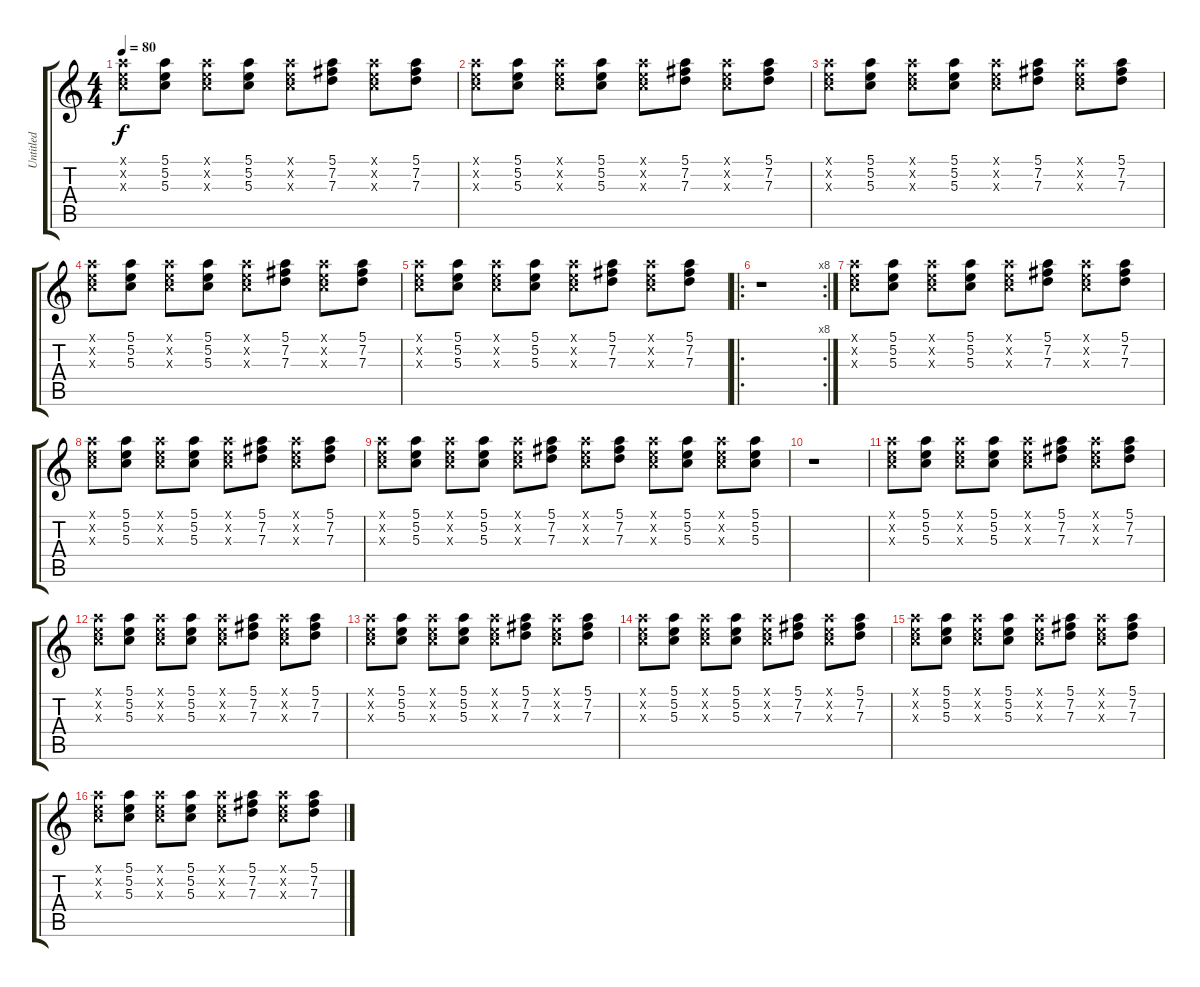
\track ("Untitled" "Untitled") {instrument distortionguitar}
\staff {score tabs}
\tuning (E4 B3 G3 D3 A2 E2) {hide}
\ts (4 4)
\tempo 80
\clef g2
\ks c
(5.1{x} 5.2{x} 5.3{x}).8{dy f} (5.1 5.2 5.3).8 (5.1{x} 5.2{x} 5.3{x}).8 (5.1 5.2 5.3).8 (5.1{x} 5.2{x} 5.3{x}).8 (5.1 7.2 7.3).8 (5.1{x} 5.2{x} 5.3{x}).8 (5.1 7.2 7.3).8 |
(5.1{x} 5.2{x} 5.3{x}).8 (5.1 5.2 5.3).8 (5.1{x} 5.2{x} 5.3{x}).8 (5.1 5.2 5.3).8 (5.1{x} 5.2{x} 5.3{x}).8 (5.1 7.2 7.3).8 (5.1{x} 5.2{x} 5.3{x}).8 (5.1 7.2 7.3).8 |
(5.1{x} 5.2{x} 5.3{x}).8 (5.1 5.2 5.3).8 (5.1{x} 5.2{x} 5.3{x}).8 (5.1 5.2 5.3).8 (5.1{x} 5.2{x} 5.3{x}).8 (5.1 7.2 7.3).8 (5.1{x} 5.2{x} 5.3{x}).8 (5.1 7.2 7.3).8 |
(5.1{x} 5.2{x} 5.3{x}).8 (5.1 5.2 5.3).8 (5.1{x} 5.2{x} 5.3{x}).8 (5.1 5.2 5.3).8 (5.1{x} 5.2{x} 5.3{x}).8 (5.1 7.2 7.3).8 (5.1{x} 5.2{x} 5.3{x}).8 (5.1 7.2 7.3).8 |
(5.1{x} 5.2{x} 5.3{x}).8 (5.1 5.2 5.3).8 (5.1{x} 5.2{x} 5.3{x}).8 (5.1 5.2 5.3).8 (5.1{x} 5.2{x} 5.3{x}).8 (5.1 7.2 7.3).8 (5.1{x} 5.2{x} 5.3{x}).8 (5.1 7.2 7.3).8 |
\ro
\rc 8
r.1 |
(5.1{x} 5.2{x} 5.3{x}).8 (5.1 5.2 5.3).8 (5.1{x} 5.2{x} 5.3{x}).8 (5.1 5.2 5.3).8 (5.1{x} 5.2{x} 5.3{x}).8 (5.1 7.2 7.3).8 (5.1{x} 5.2{x} 5.3{x}).8 (5.1 7.2 7.3).8 |
(5.1{x} 5.2{x} 5.3{x}).8 (5.1 5.2 5.3).8 (5.1{x} 5.2{x} 5.3{x}).8 (5.1 5.2 5.3).8 (5.1{x} 5.2{x} 5.3{x}).8 (5.1 7.2 7.3).8 (5.1{x} 5.2{x} 5.3{x}).8 (5.1 7.2 7.3).8 |
(5.1{x} 5.2{x} 5.3{x}).8 (5.1 5.2 5.3).8 (5.1{x} 5.2{x} 5.3{x}).8 (5.1 5.2 5.3).8 (5.1{x} 5.2{x} 5.3{x}).8 (5.1 7.2 7.3).8 (5.1{x} 5.2{x} 5.3{x}).8 (5.1 7.2 7.3).8 (5.1{x} 5.2{x} 5.3{x}).8 (5.1 5.2 5.3).8 (5.1{x} 5.2{x} 5.3{x}).8 (5.1 5.2 5.3).8 |
r.1 |
(5.1{x} 5.2{x} 5.3{x}).8 (5.1 5.2 5.3).8 (5.1{x} 5.2{x} 5.3{x}).8 (5.1 5.2 5.3).8 (5.1{x} 5.2{x} 5.3{x}).8 (5.1 7.2 7.3).8 (5.1{x} 5.2{x} 5.3{x}).8 (5.1 7.2 7.3).8 |
(5.1{x} 5.2{x} 5.3{x}).8 (5.1 5.2 5.3).8 (5.1{x} 5.2{x} 5.3{x}).8 (5.1 5.2 5.3).8 (5.1{x} 5.2{x} 5.3{x}).8 (5.1 7.2 7.3).8 (5.1{x} 5.2{x} 5.3{x}).8 (5.1 7.2 7.3).8 |
(5.1{x} 5.2{x} 5.3{x}).8 (5.1 5.2 5.3).8 (5.1{x} 5.2{x} 5.3{x}).8 (5.1 5.2 5.3).8 (5.1{x} 5.2{x} 5.3{x}).8 (5.1 7.2 7.3).8 (5.1{x} 5.2{x} 5.3{x}).8 (5.1 7.2 7.3).8 |
(5.1{x} 5.2{x} 5.3{x}).8 (5.1 5.2 5.3).8 (5.1{x} 5.2{x} 5.3{x}).8 (5.1 5.2 5.3).8 (5.1{x} 5.2{x} 5.3{x}).8 (5.1 7.2 7.3).8 (5.1{x} 5.2{x} 5.3{x}).8 (5.1 7.2 7.3).8 |
(5.1{x} 5.2{x} 5.3{x}).8 (5.1 5.2 5.3).8 (5.1{x} 5.2{x} 5.3{x}).8 (5.1 5.2 5.3).8 (5.1{x} 5.2{x} 5.3{x}).8 (5.1 7.2 7.3).8 (5.1{x} 5.2{x} 5.3{x}).8 (5.1 7.2 7.3).8 |
(5.1{x} 5.2{x} 5.3{x}).8 (5.1 5.2 5.3).8 (5.1{x} 5.2{x} 5.3{x}).8 (5.1 5.2 5.3).8 (5.1{x} 5.2{x} 5.3{x}).8 (5.1 7.2 7.3).8 (5.1{x} 5.2{x} 5.3{x}).8 (5.1 7.2 7.3).8
